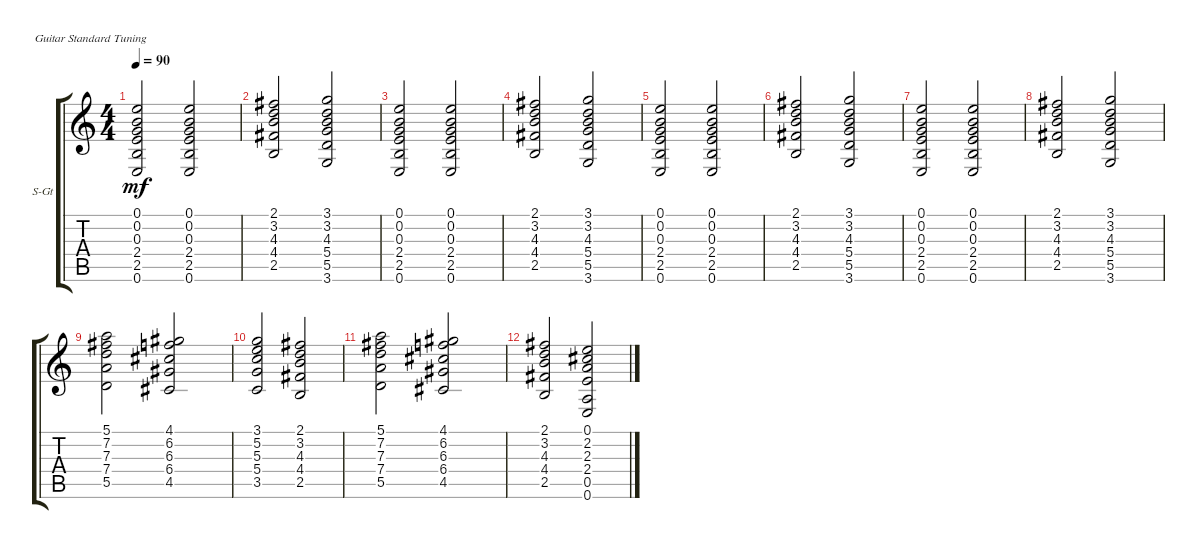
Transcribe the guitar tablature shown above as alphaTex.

\defaultSystemsLayout 4
\bracketExtendMode groupsimilarinstruments
\firstSystemTrackNameOrientation horizontal
\otherSystemsTrackNameOrientation horizontal
\track ("Steel Guitar" "S-Gt") {instrument acousticguitarsteel}
\staff {score tabs}
\tuning (E4 B3 G3 D3 A2 E2)
\ts (4 4)
\tempo 90
\clef g2
\ks c
(0.6 2.5 2.4 0.3 0.2 0.1).2{dy mf instrument acousticguitarsteel} (0.6 2.5 2.4 0.3 0.2 0.1).2 |
(2.5 4.4 4.3 3.2 2.1).2 (3.6 5.5 5.4 4.3 3.2 3.1).2 |
(0.6 2.5 2.4 0.3 0.2 0.1).2 (0.6 2.5 2.4 0.3 0.2 0.1).2 |
(2.5 4.4 4.3 3.2 2.1).2 (3.6 5.5 5.4 4.3 3.2 3.1).2 |
(0.6 2.5 2.4 0.3 0.2 0.1).2 (0.6 2.5 2.4 0.3 0.2 0.1).2 |
(2.5 4.4 4.3 3.2 2.1).2 (3.6 5.5 5.4 4.3 3.2 3.1).2 |
(0.6 2.5 2.4 0.3 0.2 0.1).2 (0.6 2.5 2.4 0.3 0.2 0.1).2 |
(2.5 4.4 4.3 3.2 2.1).2 (3.6 5.5 5.4 4.3 3.2 3.1).2 |
(5.5 7.4 7.3 7.2 5.1).2 (4.5 6.4 6.3 6.2 4.1).2 |
(3.5 5.4 5.3 5.2 3.1).2 (2.5 4.4 4.3 3.2 2.1).2 |
(5.5 7.4 7.3 7.2 5.1).2 (4.5 6.4 6.3 6.2 4.1).2 |
(2.5 4.4 4.3 3.2 2.1).2 (0.6 0.5 2.4 2.3 2.2 0.1).2
